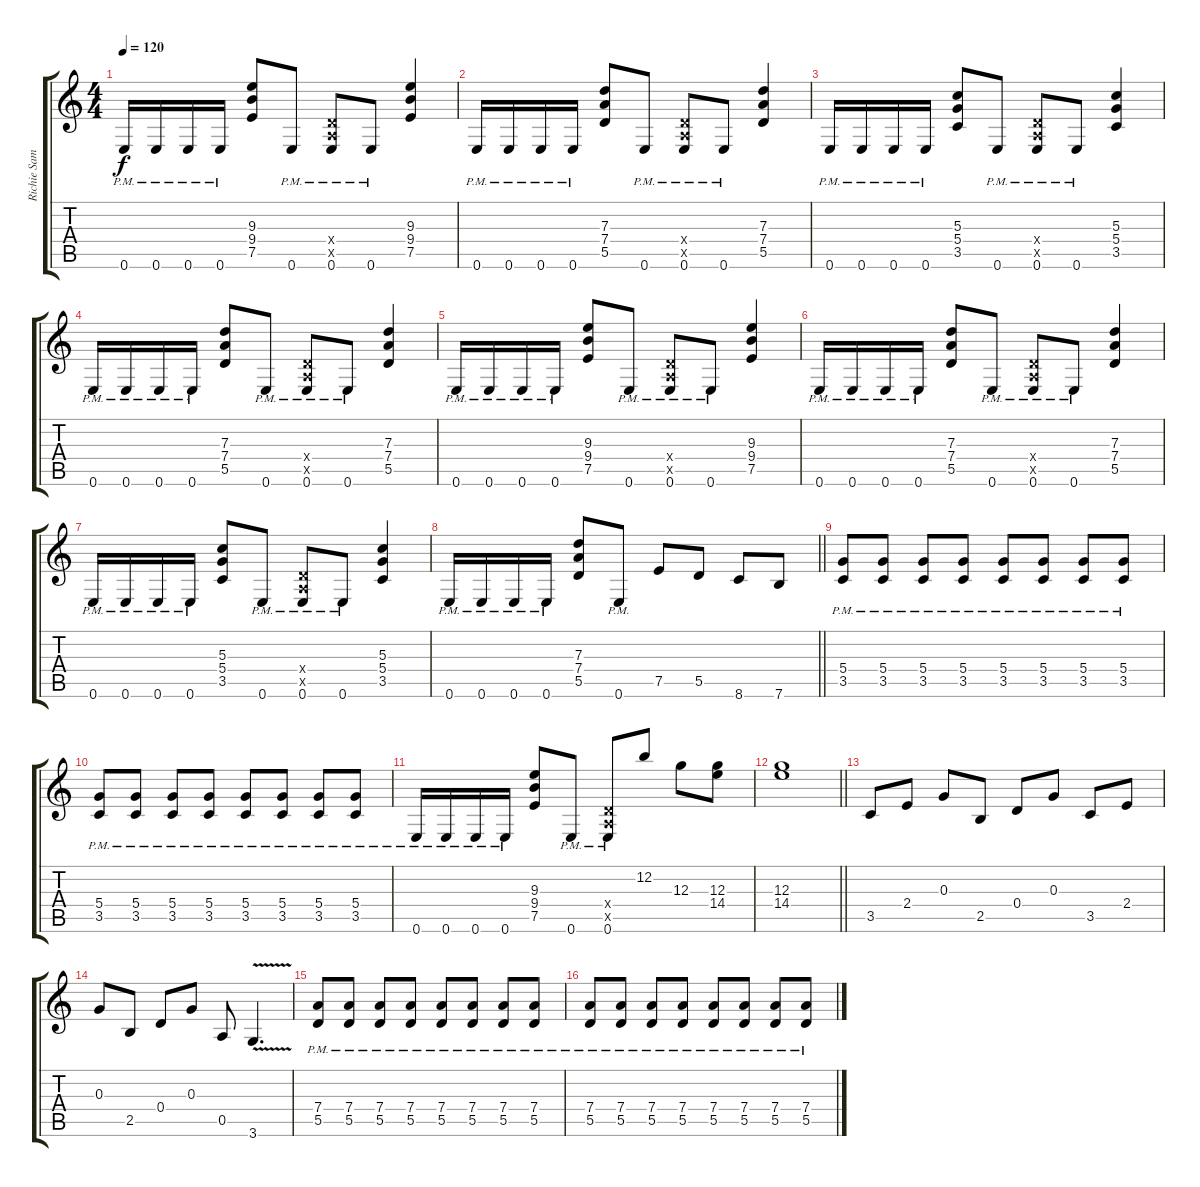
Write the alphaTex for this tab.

\track ("Richie Sambora (Lead Guitar)" "Richie Sam") {instrument overdrivenguitar}
\staff {score tabs}
\tuning (E4 B3 G3 D3 A2 E2) {hide}
\ts (4 4)
\tempo 120
\clef g2
\ks c
0.6{pm}.16{dy f} 0.6{pm}.16 0.6{pm}.16 0.6{pm}.16 (9.3 9.4 7.5).8 0.6{pm}.8 (0.4{x} 0.5{x} 0.6{pm}).8 0.6{pm}.8 (9.3 9.4 7.5).4 |
0.6{pm}.16 0.6{pm}.16 0.6{pm}.16 0.6{pm}.16 (7.3 7.4 5.5).8 0.6{pm}.8 (0.4{x} 0.5{x} 0.6{pm}).8 0.6{pm}.8 (7.3 7.4 5.5).4 |
0.6{pm}.16 0.6{pm}.16 0.6{pm}.16 0.6{pm}.16 (5.3 5.4 3.5).8 0.6{pm}.8 (0.4{x} 0.5{x} 0.6{pm}).8 0.6{pm}.8 (5.3 5.4 3.5).4 |
0.6{pm}.16 0.6{pm}.16 0.6{pm}.16 0.6{pm}.16 (7.3 7.4 5.5).8 0.6{pm}.8 (0.4{x} 0.5{x} 0.6{pm}).8 0.6{pm}.8 (7.3 7.4 5.5).4 |
0.6{pm}.16 0.6{pm}.16 0.6{pm}.16 0.6{pm}.16 (9.3 9.4 7.5).8 0.6{pm}.8 (0.4{x} 0.5{x} 0.6{pm}).8 0.6{pm}.8 (9.3 9.4 7.5).4 |
0.6{pm}.16 0.6{pm}.16 0.6{pm}.16 0.6{pm}.16 (7.3 7.4 5.5).8 0.6{pm}.8 (0.4{x} 0.5{x} 0.6{pm}).8 0.6{pm}.8 (7.3 7.4 5.5).4 |
0.6{pm}.16 0.6{pm}.16 0.6{pm}.16 0.6{pm}.16 (5.3 5.4 3.5).8 0.6{pm}.8 (0.4{x} 0.5{x} 0.6{pm}).8 0.6{pm}.8 (5.3 5.4 3.5).4 |
\barLineRight lightlight
0.6{pm}.16 0.6{pm}.16 0.6{pm}.16 0.6{pm}.16 (7.3 7.4 5.5).8 0.6{pm}.8 7.5.8 5.5.8 8.6.8 7.6.8 |
(5.4{pm} 3.5{pm}).8 (5.4{pm} 3.5{pm}).8 (5.4{pm} 3.5{pm}).8 (5.4{pm} 3.5{pm}).8 (5.4{pm} 3.5{pm}).8 (5.4{pm} 3.5{pm}).8 (5.4{pm} 3.5{pm}).8 (5.4{pm} 3.5{pm}).8 |
(5.4{pm} 3.5{pm}).8 (5.4{pm} 3.5{pm}).8 (5.4{pm} 3.5{pm}).8 (5.4{pm} 3.5{pm}).8 (5.4{pm} 3.5{pm}).8 (5.4{pm} 3.5{pm}).8 (5.4{pm} 3.5{pm}).8 (5.4{pm} 3.5{pm}).8 |
0.6{pm}.16 0.6{pm}.16 0.6{pm}.16 0.6{pm}.16 (9.3 9.4 7.5).8 0.6{pm}.8 (0.4{x} 0.5{x} 0.6{pm}).8 12.2.8 12.3.8 (12.3 14.4).8 |
\barLineRight lightlight
(12.3 14.4).1 |
3.5.8{instrument electricguitarclean} 2.4.8 0.3.8 2.5.8 0.4.8 0.3.8 3.5.8 2.4.8 |
0.3.8 2.5.8 0.4.8 0.3.8 0.5.8 3.6{v}.4{d} |
(7.4{pm} 5.5{pm}).8{instrument overdrivenguitar} (7.4{pm} 5.5{pm}).8 (7.4{pm} 5.5{pm}).8 (7.4{pm} 5.5{pm}).8 (7.4{pm} 5.5{pm}).8 (7.4{pm} 5.5{pm}).8 (7.4{pm} 5.5{pm}).8 (7.4{pm} 5.5{pm}).8 |
(7.4{pm} 5.5{pm}).8 (7.4{pm} 5.5{pm}).8 (7.4{pm} 5.5{pm}).8 (7.4{pm} 5.5{pm}).8 (7.4{pm} 5.5{pm}).8 (7.4{pm} 5.5{pm}).8 (7.4{pm} 5.5{pm}).8 (7.4{pm} 5.5{pm}).8
